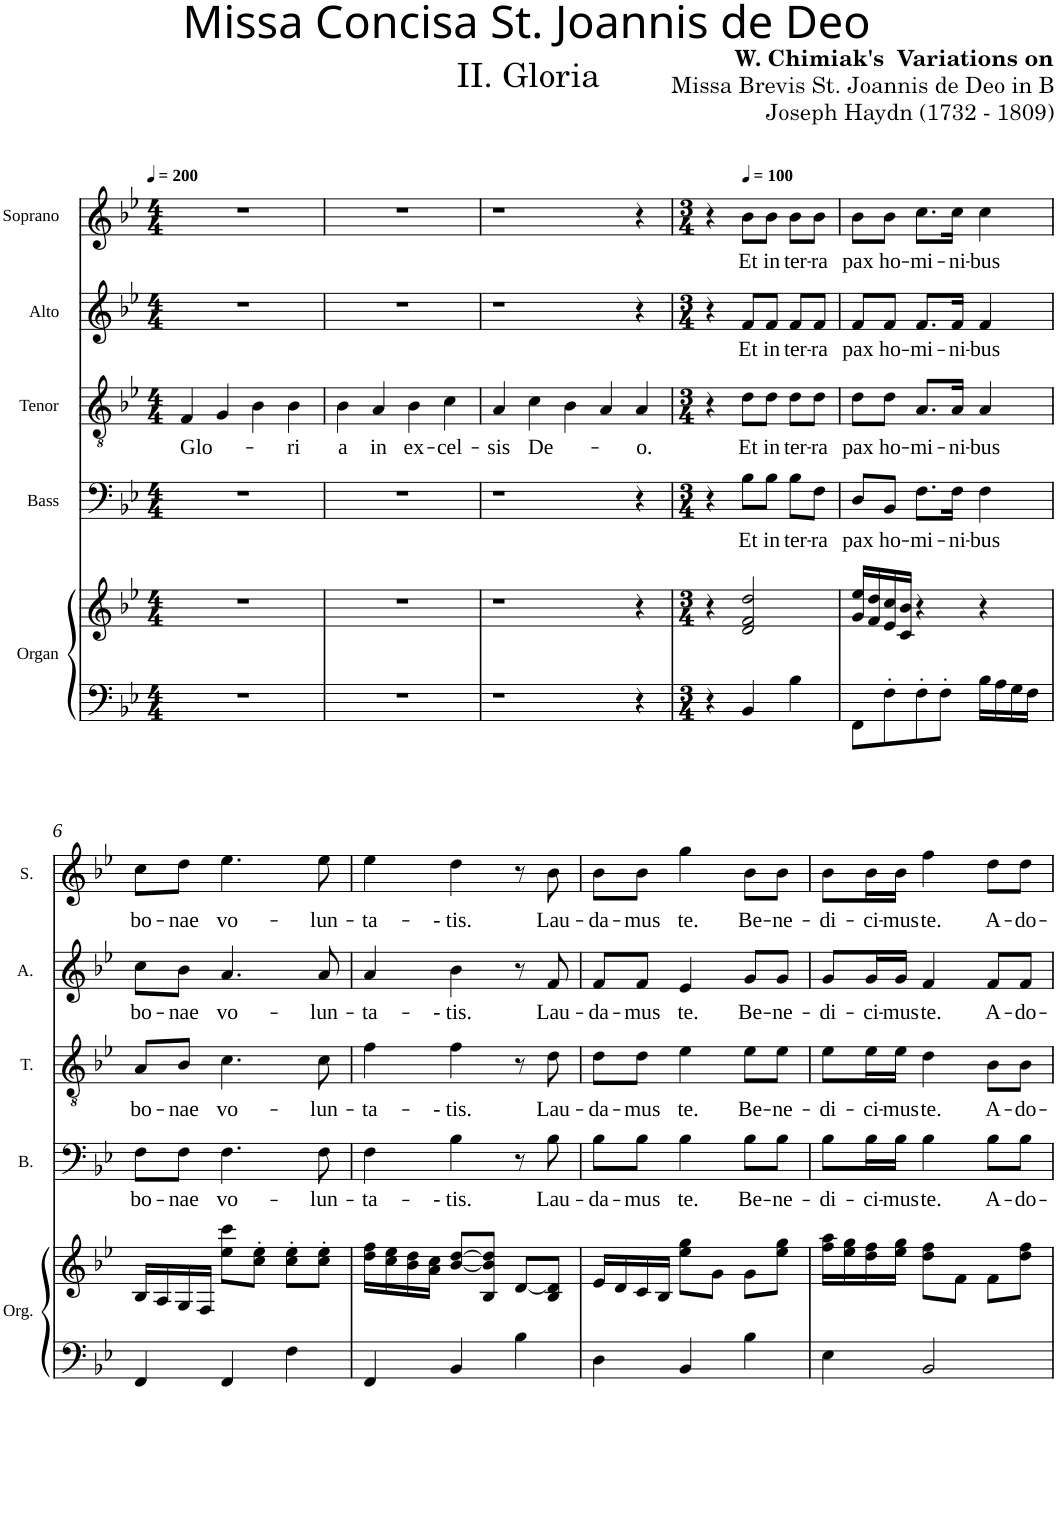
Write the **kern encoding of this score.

**kern	**kern	**kern	**text	**kern	**text	**kern	**text	**kern	**text
*part5	*part5	*part4	*part4	*part3	*part3	*part2	*part2	*part1	*part1
*staff6	*staff5	*staff4	*staff4	*staff3	*staff3	*staff2	*staff2	*staff1	*staff1
*I"Organ	*	*I"Bass	*	*I"Tenor	*	*I"Alto	*	*I"Soprano	*
*I'Org.	*	*I'B.	*	*I'T.	*	*I'A.	*	*I'S.	*
*clefF4	*clefG2	*clefF4	*	*clefGv2	*	*clefG2	*	*clefG2	*
*k[b-e-]	*k[b-e-]	*k[b-e-]	*	*k[b-e-]	*	*k[b-e-]	*	*k[b-e-]	*
*M4/4	*M4/4	*M4/4	*	*M4/4	*	*M4/4	*	*M4/4	*
*MM200	*MM200	*MM200	*	*MM200	*	*MM200	*	*MM200	*
=1	=1	=1	=1	=1	=1	=1	=1	=1	=1
!	!	!	!	!	!LO:LY:b	!	!	!	!
1r	1r	1r	.	4F/	Glo-	1r	.	1r	.
.	.	.	.	4G/	.	.	.	.	.
.	.	.	.	4B-\	.	.	.	.	.
!	!	!	!	!	!LO:LY:b	!	!	!	!
.	.	.	.	4B-\	-ri	.	.	.	.
=2	=2	=2	=2	=2	=2	=2	=2	=2	=2
!	!	!	!	!	!LO:LY:b	!	!	!	!
1r	1r	1r	.	4B-\	a	1r	.	1r	.
!	!	!	!	!	!LO:LY:b	!	!	!	!
.	.	.	.	4A/	in	.	.	.	.
!	!	!	!	!	!LO:LY:b	!	!	!	!
.	.	.	.	4B-\	ex-	.	.	.	.
!	!	!	!	!	!LO:LY:b	!	!	!	!
.	.	.	.	4c\	-cel-	.	.	.	.
=3	=3	=3	=3	=3	=3	=3	=3	=3	=3
!	!	!	!	!	!LO:LY:b	!	!	!	!
1r	1r	1r	.	4A/	-sis	1r	.	1r	.
!	!	!	!	!	!LO:LY:b	!	!	!	!
.	.	.	.	4c\	De-	.	.	.	.
.	.	.	.	4B-\	.	.	.	.	.
.	.	.	.	4A/	.	.	.	.	.
!	!	!	!	!	!LO:LY:b	!	!	!	!
4r	4r	4r	.	4A/	-o.	4r	.	4r	.
=4	=4	=4	=4	=4	=4	=4	=4	=4	=4
*M3/4	*M3/4	*M3/4	*	*M3/4	*	*M3/4	*	*M3/4	*
4r	4r	4r	.	4r	.	4r	.	4r	.
*	*	*	*	*	*	*	*	*MM100	*
!	!	!	!LO:LY:b	!	!LO:LY:b	!	!LO:LY:b	!	!LO:LY:b
4BB-/	2d/ 2f/ 2dd/	8B-\L	Et	8d\L	Et	8f/L	Et	8b-\L	Et
!	!	!	!LO:LY:b	!	!LO:LY:b	!	!LO:LY:b	!	!LO:LY:b
.	.	8B-\J	in	8d\J	in	8f/J	in	8b-\J	in
!	!	!	!LO:LY:b	!	!LO:LY:b	!	!LO:LY:b	!	!LO:LY:b
4B-\	.	8B-\L	-ter-	8d\L	ter-	8f/L	ter-	8b-\L	ter-
!	!	!	!LO:LY:b	!	!LO:LY:b	!	!LO:LY:b	!	!LO:LY:b
.	.	8F\J	-ra	8d\J	-ra	8f/J	-ra	8b-\J	-ra
=5	=5	=5	=5	=5	=5	=5	=5	=5	=5
!	!	!	!LO:LY:b	!	!LO:LY:b	!	!LO:LY:b	!	!LO:LY:b
8FF\L	16g/ 16ee-/LL	8D/L	pax	8d\L	pax	8f/L	pax	8b-\L	pax
.	16f/ 16dd/	.	.	.	.	.	.	.	.
!	!	!	!LO:LY:b	!	!LO:LY:b	!	!LO:LY:b	!	!LO:LY:b
8F'\	16e-/ 16cc/	8BB-/J	ho-	8d\J	ho-	8f/J	ho-	8b-\J	ho-
.	16c/ 16b-/JJ	.	.	.	.	.	.	.	.
!	!	!	!LO:LY:b	!	!LO:LY:b	!	!LO:LY:b	!	!LO:LY:b
8F'\	4r	8.F\L	-mi-	8.A/L	-mi-	8.f/L	-mi-	8.cc\L	-mi-
8F'\J	.	.	.	.	.	.	.	.	.
!	!	!	!LO:LY:b	!	!LO:LY:b	!	!LO:LY:b	!	!LO:LY:b
.	.	16F\Jk	-ni-	16A/Jk	-ni-	16f/Jk	-ni-	16cc\Jk	-ni-
!	!	!	!LO:LY:b	!	!LO:LY:b	!	!LO:LY:b	!	!LO:LY:b
16B-\LL	4r	4F\	-bus	4A/	-bus	4f/	-bus	4cc\	-bus
16A\	.	.	.	.	.	.	.	.	.
16G\	.	.	.	.	.	.	.	.	.
16F\JJ	.	.	.	.	.	.	.	.	.
!!LO:LB:g=z
=6	=6	=6	=6	=6	=6	=6	=6	=6	=6
!	!	!	!LO:LY:b	!	!LO:LY:b	!	!LO:LY:b	!	!LO:LY:b
4FF/	16B-/LL	8F\L	bo-	8A/L	bo-	8cc\L	bo-	8cc\L	bo-
.	16A/	.	.	.	.	.	.	.	.
!	!	!	!LO:LY:b	!	!LO:LY:b	!	!LO:LY:b	!	!LO:LY:b
.	16G/	8F\J	-nae	8B-/J	-nae	8b-\J	-nae	8dd\J	-nae
.	16F/JJ	.	.	.	.	.	.	.	.
!	!	!	!LO:LY:b	!	!LO:LY:b	!	!LO:LY:b	!	!LO:LY:b
4FF/	8ee-\ 8ccc\L	4.F\	vo-	4.c\	vo-	4.a/	vo-	4.ee-\	vo-
.	8cc\' 8ee-\'J	.	.	.	.	.	.	.	.
4F\	8cc\' 8ee-\'L	.	.	.	.	.	.	.	.
!	!	!	!LO:LY:b	!	!LO:LY:b	!	!LO:LY:b	!	!LO:LY:b
.	8cc\' 8ee-\'J	8F\	-lun-	8c\	-lun-	8a/	-lun-	8ee-\	-lun-
=7	=7	=7	=7	=7	=7	=7	=7	=7	=7
!	!	!	!LO:LY:b	!	!LO:LY:b	!	!LO:LY:b	!	!LO:LY:b
4FF/	16dd\ 16ff\LL	4F\	-ta-	4f\	-ta-	4a/	-ta-	4ee-\	-ta-
.	16cc\ 16ee-\	.	.	.	.	.	.	.	.
.	16b-\ 16dd\	.	.	.	.	.	.	.	.
.	16a\ 16cc\JJ	.	.	.	.	.	.	.	.
!	!	!	!LO:LY:b	!	!LO:LY:b	!	!LO:LY:b	!	!LO:LY:b
4BB-/	[8b-/ [8dd/L	4B-\	-- tis.	4f\	-- tis.	4b-\	-- tis.	4dd\	-- tis.
.	8B-/ 8b-/] 8dd/]J	.	.	.	.	.	.	.	.
4B-\	[8d/L	8r	.	8r	.	8r	.	8r	.
!	!	!	!LO:LY:b	!	!LO:LY:b	!	!LO:LY:b	!	!LO:LY:b
.	8B-/ 8d/]J	8B-\	Lau-	8d\	Lau-	8f/	Lau-	8b-\	Lau-
=8	=8	=8	=8	=8	=8	=8	=8	=8	=8
!	!	!	!LO:LY:b	!	!LO:LY:b	!	!LO:LY:b	!	!LO:LY:b
4D\	16e-/LL	8B-\L	-da-	8d\L	-da-	8f/L	-da-	8b-\L	-da-
.	16d/	.	.	.	.	.	.	.	.
!	!	!	!LO:LY:b	!	!LO:LY:b	!	!LO:LY:b	!	!LO:LY:b
.	16c/	8B-\J	-mus	8d\J	-mus	8f/J	-mus	8b-\J	-mus
.	16B-/JJ	.	.	.	.	.	.	.	.
!	!	!	!LO:LY:b	!	!LO:LY:b	!	!LO:LY:b	!	!LO:LY:b
4BB-/	8ee-\ 8gg\L	4B-\	te.	4e-\	te.	4e-/	te.	4gg\	te.
.	8g\J	.	.	.	.	.	.	.	.
!	!	!	!LO:LY:b	!	!LO:LY:b	!	!LO:LY:b	!	!LO:LY:b
4B-\	8g\L	8B-\L	Be-	8e-\L	Be-	8g/L	Be-	8b-\L	Be-
!	!	!	!LO:LY:b	!	!LO:LY:b	!	!LO:LY:b	!	!LO:LY:b
.	8ee-\ 8gg\J	8B-\J	-ne-	8e-\J	-ne-	8g/J	-ne-	8b-\J	-ne-
=9	=9	=9	=9	=9	=9	=9	=9	=9	=9
!	!	!	!LO:LY:b	!	!LO:LY:b	!	!LO:LY:b	!	!LO:LY:b
4E-\	16ff\ 16aa\LL	8B-\L	-di-	8e-\L	-di-	8g/L	-di-	8b-\L	-di-
.	16ee-\ 16gg\	.	.	.	.	.	.	.	.
!	!	!	!LO:LY:b	!	!LO:LY:b	!	!LO:LY:b	!	!LO:LY:b
.	16dd\ 16ff\	16B-\L	-ci-	16e-\L	-ci-	16g/L	-ci-	16b-\L	-ci-
!	!	!	!LO:LY:b	!	!LO:LY:b	!	!LO:LY:b	!	!LO:LY:b
.	16ee-\ 16gg\JJ	16B-\JJ	-mus	16e-\JJ	-mus	16g/JJ	-mus	16b-\JJ	-mus
!	!	!	!LO:LY:b	!	!LO:LY:b	!	!LO:LY:b	!	!LO:LY:b
2BB-/	8dd\ 8ff\L	4B-\	te.	4d\	te.	4f/	te.	4ff\	te.
.	8f\J	.	.	.	.	.	.	.	.
!	!	!	!LO:LY:b	!	!LO:LY:b	!	!LO:LY:b	!	!LO:LY:b
.	8f\L	8B-\L	A-	8B-\L	A-	8f/L	A-	8dd\L	A-
!	!	!	!LO:LY:b	!	!LO:LY:b	!	!LO:LY:b	!	!LO:LY:b
.	8dd\ 8ff\J	8B-\J	-do-	8B-\J	-do-	8f/J	-do-	8dd\J	-do-
=	=	=	=	=	=	=	=	=	=
*-	*-	*-	*-	*-	*-	*-	*-	*-	*-
